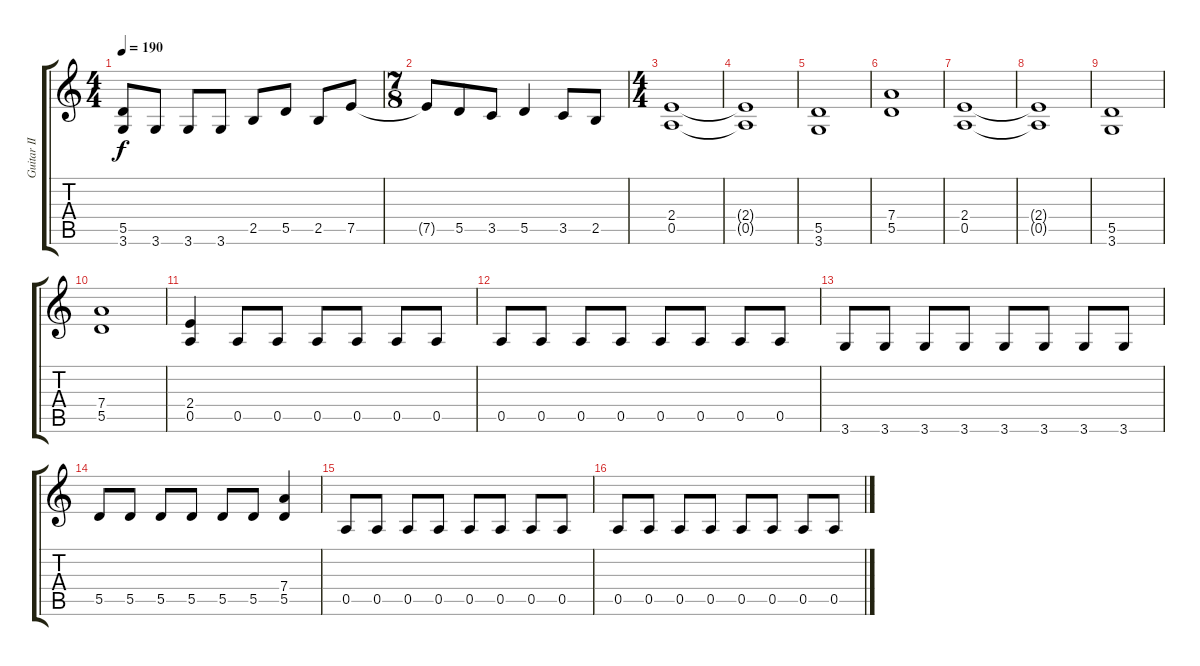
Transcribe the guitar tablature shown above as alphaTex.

\track ("Guitar II" "Guitar II") {instrument distortionguitar}
\staff {score tabs}
\tuning (E4 B3 G3 D3 A2 E2) {hide}
\ts (4 4)
\tempo 190
\clef g2
\ks c
(5.5{t} 3.6{t}).8{dy f} 3.6.8 3.6.8 3.6.8 2.5.8 5.5.8 2.5.8 7.5.8 |
\ts (7 8)
7.5{t}.8 5.5.8 3.5.8 5.5.4 3.5.8 2.5.8 |
\ts (4 4)
(2.4 0.5).1 |
(2.4{t} 0.5{t}).1 |
(5.5 3.6).1 |
(7.4 5.5).1 |
(2.4 0.5).1 |
(2.4{t} 0.5{t}).1 |
(5.5 3.6).1 |
(7.4 5.5).1 |
(2.4 0.5).4 0.5.8 0.5.8 0.5.8 0.5.8 0.5.8 0.5.8 |
0.5.8 0.5.8 0.5.8 0.5.8 0.5.8 0.5.8 0.5.8 0.5.8 |
3.6.8 3.6.8 3.6.8 3.6.8 3.6.8 3.6.8 3.6.8 3.6.8 |
5.5.8 5.5.8 5.5.8 5.5.8 5.5.8 5.5.8 (7.4 5.5).4 |
0.5.8 0.5.8 0.5.8 0.5.8 0.5.8 0.5.8 0.5.8 0.5.8 |
0.5.8 0.5.8 0.5.8 0.5.8 0.5.8 0.5.8 0.5.8 0.5.8
